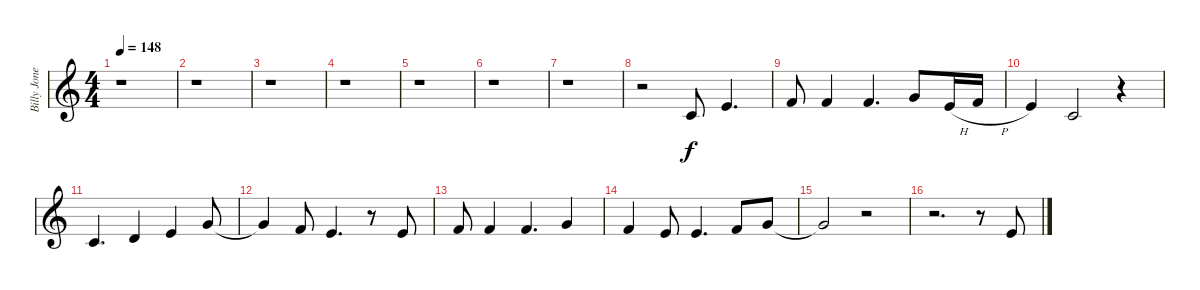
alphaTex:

\track ("Billy Jones Vocals" "Billy Jone") {instrument flute}
\staff {score}
\tuning (E4 B3 G3 D3 A2 E2) {hide}
\ts (4 4)
\tempo 148
\clef g2
\ks c
r.1{dy f} |
r.1 |
r.1 |
r.1 |
r.1 |
r.1 |
r.1 |
r.2 5.3.8 5.2.4{d} |
6.2.8 6.2.4 6.2.4{d} 8.2.8 5.2{h}.16 6.2{h}.16 |
5.2.4 5.3.2 r.4 |
5.3.4{d} 7.3.4 5.2.4 8.2.8 |
8.2{t}.4 6.2.8 5.2.4{d} r.8 5.2.8 |
6.2.8 6.2.4 6.2.4{d} 8.2.4 |
6.2.4 5.2.8 5.2.4{d} 6.2.8 8.2.8 |
8.2{t}.2 r.2 |
r.2{d} r.8 5.2.8
